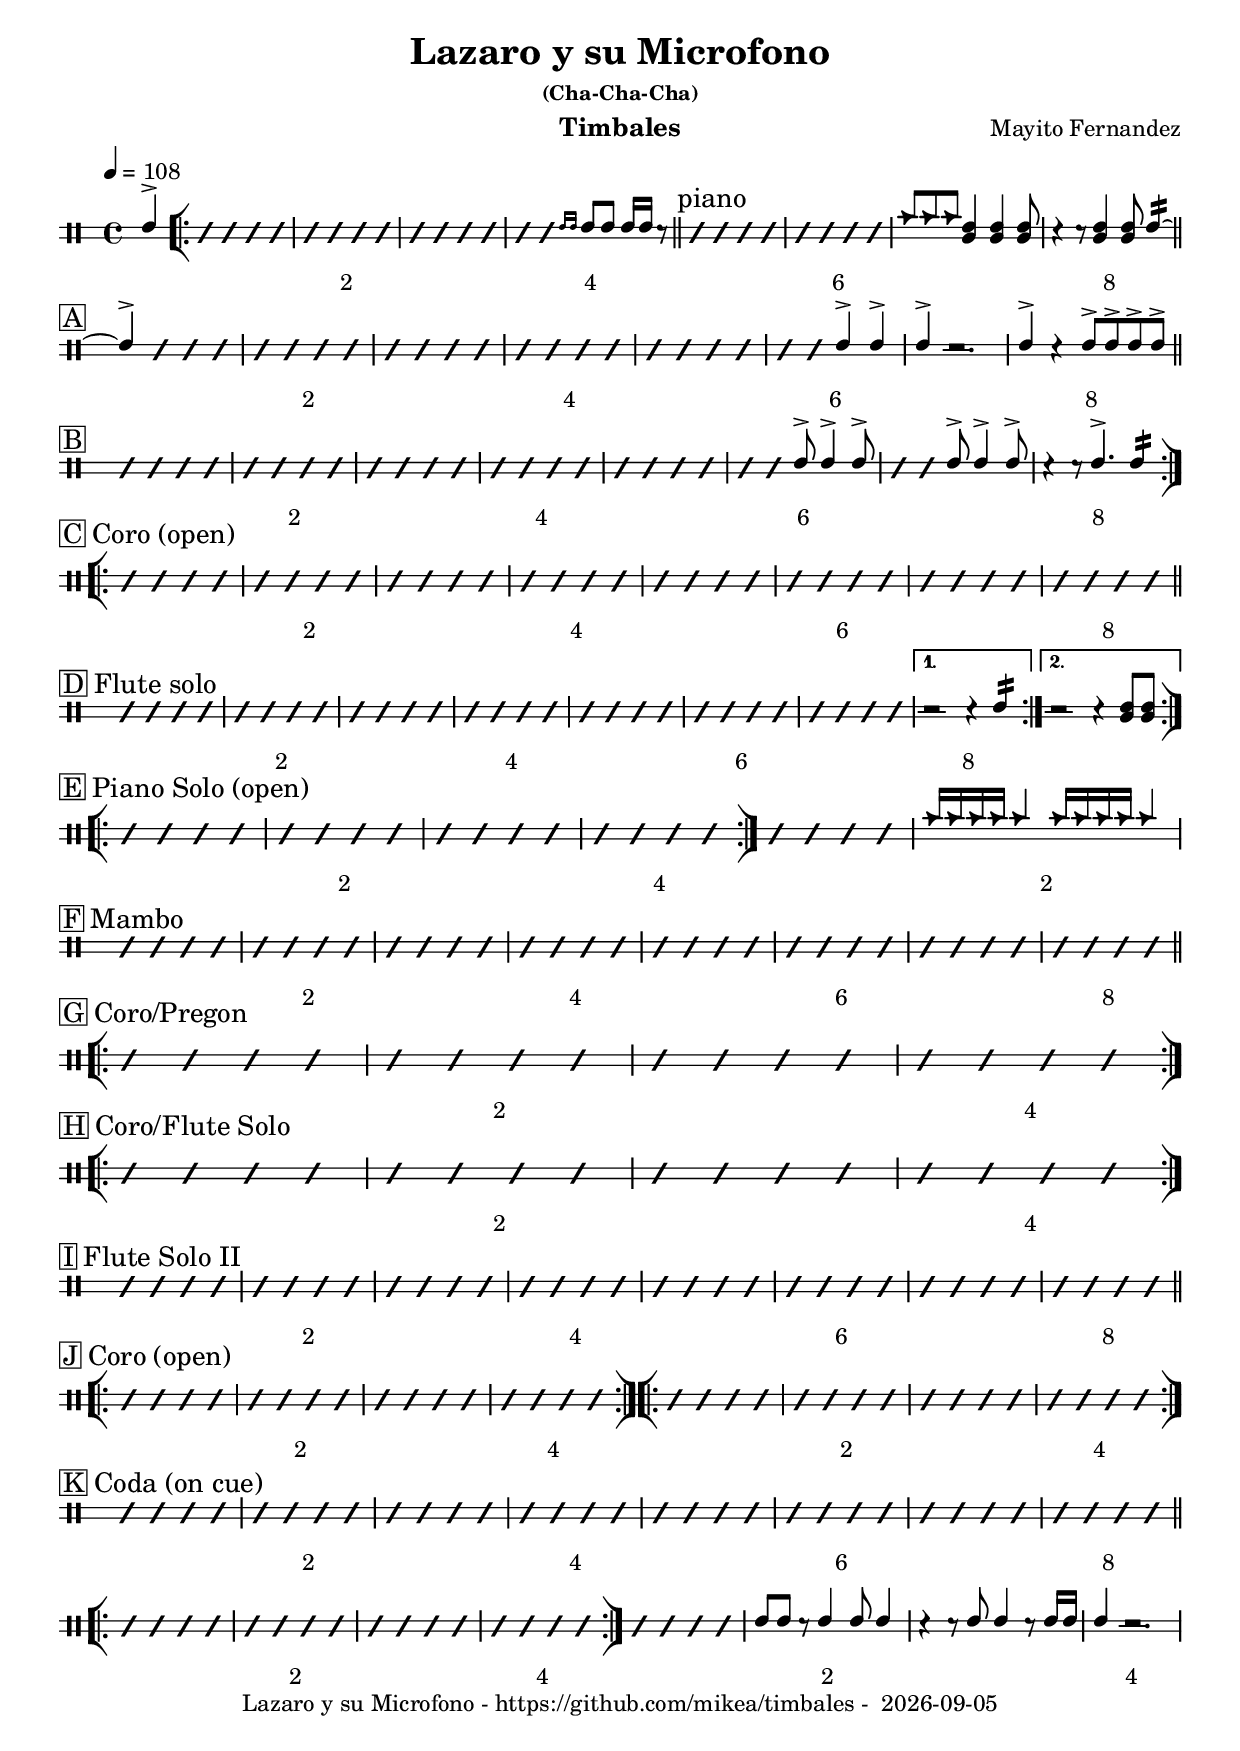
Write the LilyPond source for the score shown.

\version "2.24.2"
\include "common/all.ly"
\include "charts/common.ly"

date = #(strftime "%Y-%m-%d" (localtime (current-time)))

\header {
  title = "Lazaro y su Microfono"
  composer = "Mayito Fernandez"
  subsubtitle = "(Cha-Cha-Cha)"
  instrument = "Timbales"
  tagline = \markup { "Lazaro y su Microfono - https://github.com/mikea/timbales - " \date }
}

\newTimbalesStaff <<
    \newDrumVoiceOne \drummode { 
        \tempo 4 = 108

        \partial 4 timh4^> |
        % intro
        \bar "[|:" 
        \comp #4 | \comp #4 | \comp #4 | \rs \rs \drag timh8 timh8 timh16 timh16 r8 |
        \bar "||" 
        \sectionLabel "piano"
        \comp #4 | \comp #4 | cb8 cb8 cb8 <<timl4 timh4>> <<timl4 timh4>> <<timl8 timh8>> | r4 r8 <<timl4 timh4>> <<timl8 timh8>> timh4:16~ |
        \bar "||" 

        \sect "A" ""
        timh4^> \rs \rs \rs | \comp #4 | \comp #4 | \comp #4 |
        \comp #4 | \rs \rs timh4^> timh4^> | timh4^> r2. | timh4^> r4 timh8^> timh8^> timh8^> timh8^> |
        \bar "||"

        \sect "B" ""
        \comp #4 | \comp #4 | \comp #4 | \comp #4 |
        \comp #4 | \rs \rs timh8^> timh4^> timh8^> | \rs \rs timh8^> timh4^> timh8^> | r4 r8 timh4.^> timh4:16 |

        \bar ":|][|:" 

        \repeat volta 2 {
          \sect "C" "Coro (open)"
          \comp #4 | \comp #4 | \comp #4 | \comp #4 |
          \comp #4 | \comp #4 | \comp #4 | \comp #4 |
          \bar "||" 

          \sect "D" "Flute solo"
          \comp #4 | \comp #4 | \comp #4 | \comp #4 |
          \comp #4 | \comp #4 | \comp #4 |

          \alternative {
            \volta 1 { r2 r4 timh4:16 }
            \volta 2 { r2 r4 <<timl8 timh8>> <<timl8 timh8>> }
          }
        }

        \bar ":|][|:" 

        \sect "E" "Piano Solo (open)"
        \comp #4 | \comp #4 | \comp #4 | \comp #4 |
        \bar ":|]" 
        \rbar
        \comp #4 | cb16 cb16 cb16 cb16 cb4 cb16 cb16 cb16 cb16 cb4 |

        \sect "F" "Mambo"
        \comp #4 | \comp #4 | \comp #4 | \comp #4 |
        \comp #4 | \comp #4 | \comp #4 | \comp #4 |

        \sect "G" "Coro/Pregon"
        \bar "[|:-||" 
        \comp #4 | \comp #4 | \comp #4 | \comp #4 |

        \bar ":|][|:" 

        \sect "H" "Coro/Flute Solo"
        \comp #4 | \comp #4 | \comp #4 | \comp #4 |
        \bar ":|]" 

        \sect "I" "Flute Solo II"
        \comp #4 | \comp #4 | \comp #4 | \comp #4 |
        \comp #4 | \comp #4 | \comp #4 | \comp #4 |

        \sect "J" "Coro (open)"
        \bar "[|:-||" 
        \comp #4 | \comp #4 | \comp #4 | \comp #4 |
        \bar ":|][|:" 
        \rbar
        \comp #4 | \comp #4 | \comp #4 | \comp #4 |
        \bar ":|]" 

        \sect "K" "Coda (on cue)"
        \comp #4 | \comp #4 | \comp #4 | \comp #4 |
        \comp #4 | \comp #4 | \comp #4 | \comp #4 |
        \rbar
        \bar "[|:-||" 
        \comp #4 | \comp #4 | \comp #4 | \comp #4 |
        \bar ":|]" 
        \rbar
        \comp #4 | timh8 timh8 r8 timh4 timh8 timh4 | r4 r8 timh8 timh4 r8 timh16 timh16 | timh4 r2. |

        \fine
    }
>>
